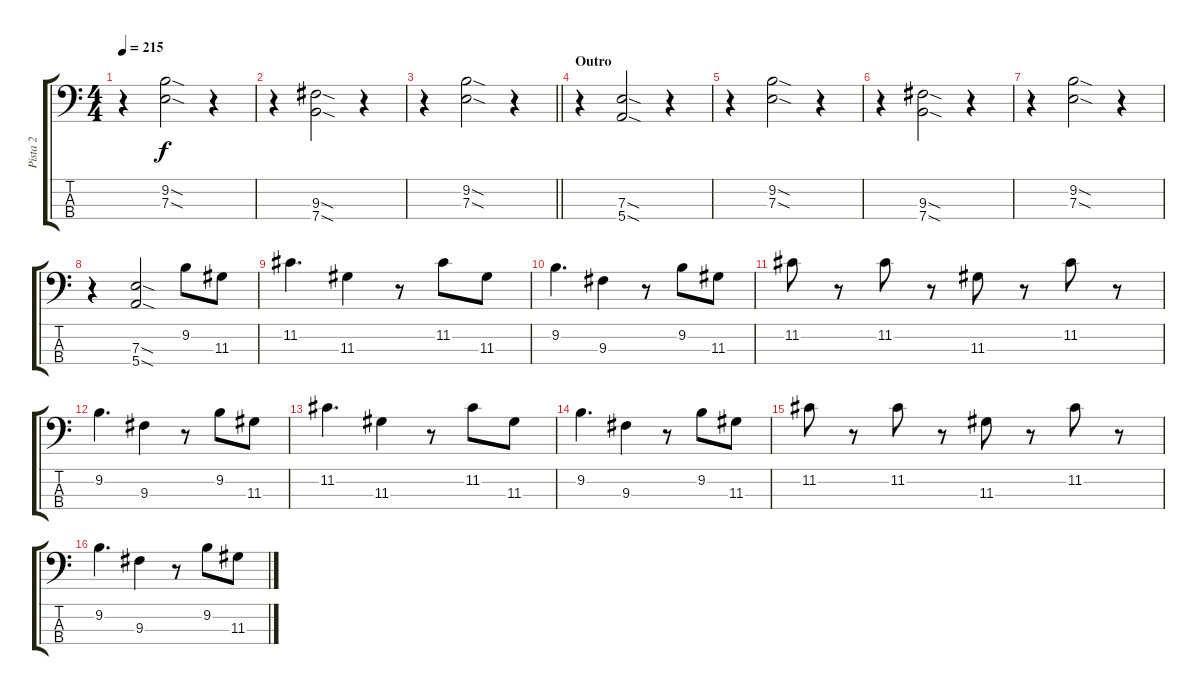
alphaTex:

\track ("Pista 2" "Pista 2") {instrument distortionguitar}
\staff {score tabs}
\tuning (G2 D2 A1 E1) {hide}
\ts (4 4)
\tempo 215
\clef f4
\ks c
r.4{dy f} (9.2{sod} 7.3{sod}).2 r.4 |
r.4 (9.3{sod} 7.4{sod}).2 r.4 |
\barLineRight lightlight
r.4 (9.2{sod} 7.3{sod}).2 r.4 |
\section ("" "Outro")
r.4 (7.3{sod} 5.4{sod}).2 r.4 |
r.4 (9.2{sod} 7.3{sod}).2 r.4 |
r.4 (9.3{sod} 7.4{sod}).2 r.4 |
r.4 (9.2{sod} 7.3{sod}).2 r.4 |
r.4 (7.3{sod} 5.4{sod}).2 9.2.8 11.3.8 |
11.2.4{d} 11.3.4 r.8 11.2.8 11.3.8 |
9.2.4{d} 9.3.4 r.8 9.2.8 11.3.8 |
11.2.8 r.8 11.2.8 r.8 11.3.8 r.8 11.2.8 r.8 |
9.2.4{d} 9.3.4 r.8 9.2.8 11.3.8 |
11.2.4{d} 11.3.4 r.8 11.2.8 11.3.8 |
9.2.4{d} 9.3.4 r.8 9.2.8 11.3.8 |
11.2.8 r.8 11.2.8 r.8 11.3.8 r.8 11.2.8 r.8 |
9.2.4{d} 9.3.4 r.8 9.2.8 11.3.8
